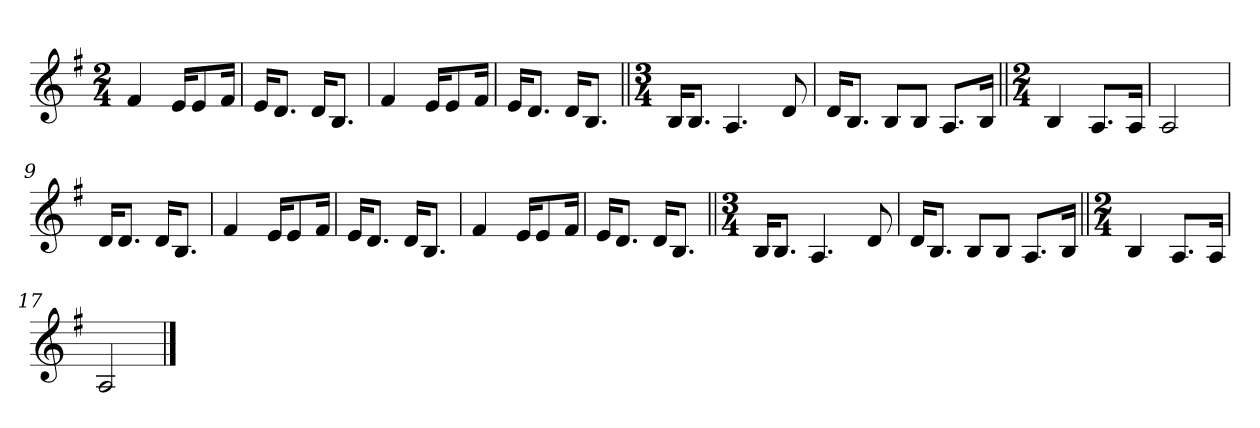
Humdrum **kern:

**kern
*part1
*staff1
*clefG2
*k[f#]
*G:
*M2/4
*MM58
=1
4f#/
16e/KL
8e/
16f#/Jk
=2
16e/KL
8.d/J
16d/KL
8.B/J
=3
4f#/
16e/KL
8e/
16f#/Jk
=4
16e/KL
8.d/J
16d/KL
8.B/J
=5||
*M3/4
16B/KL
8.B/J
4.A/
8d/
=6
16d/KL
8.B/J
8B/L
8B/J
8.A/L
16B/Jk
=7||
*M2/4
4B/
8.A/L
16A/Jk
=8
2A/
!!LO:LB:g=z
=9
16d/KL
8.d/J
16d/KL
8.B/J
=10
4f#/
16e/KL
8e/
16f#/Jk
=11
16e/KL
8.d/J
16d/KL
8.B/J
=12
4f#/
16e/KL
8e/
16f#/Jk
=13
16e/KL
8.d/J
16d/KL
8.B/J
=14||
*M3/4
16B/KL
8.B/J
4.A/
8d/
=15
16d/KL
8.B/J
8B/L
8B/J
8.A/L
16B/Jk
=16||
*M2/4
4B/
8.A/L
16A/Jk
!!LO:LB:g=z
=17
2A/
==
*-
